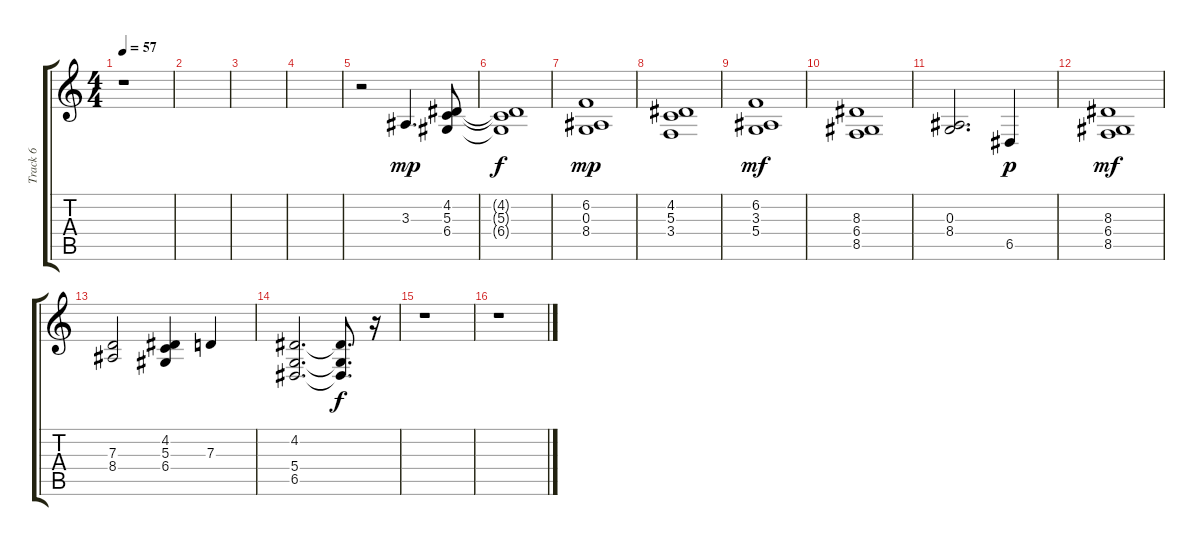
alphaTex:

\track ("Track 6" "Track 6") {instrument stringensemble2}
\staff {score tabs}
\tuning (E4 B3 G3 D3 A2 E2) {hide}
\ts (4 4)
\tempo 57
\clef g2
\ks c
r.1{dy f} |
|
|
|
r.2 3.3.4{d dy mp} (4.2 5.3 6.4).8 |
(4.2{t} 5.3{t} 6.4{t}).1{dy f} |
(6.2 0.3 8.4).1{dy mp} |
(4.2 5.3 3.4).1 |
(6.2 3.3 5.4).1{dy mf} |
(8.3 6.4 8.5).1 |
(0.3 8.4).2{d} 6.5.4{dy p} |
(8.3 6.4 8.5).1{dy mf} |
(7.3 8.4).2 (4.2 5.3 6.4).4 7.3.4 |
(4.2 5.4 6.5).2{d} (4.2{t} 5.4{t} 6.5{t}).8{d dy f} r.16 |
r.1 |
r.1
